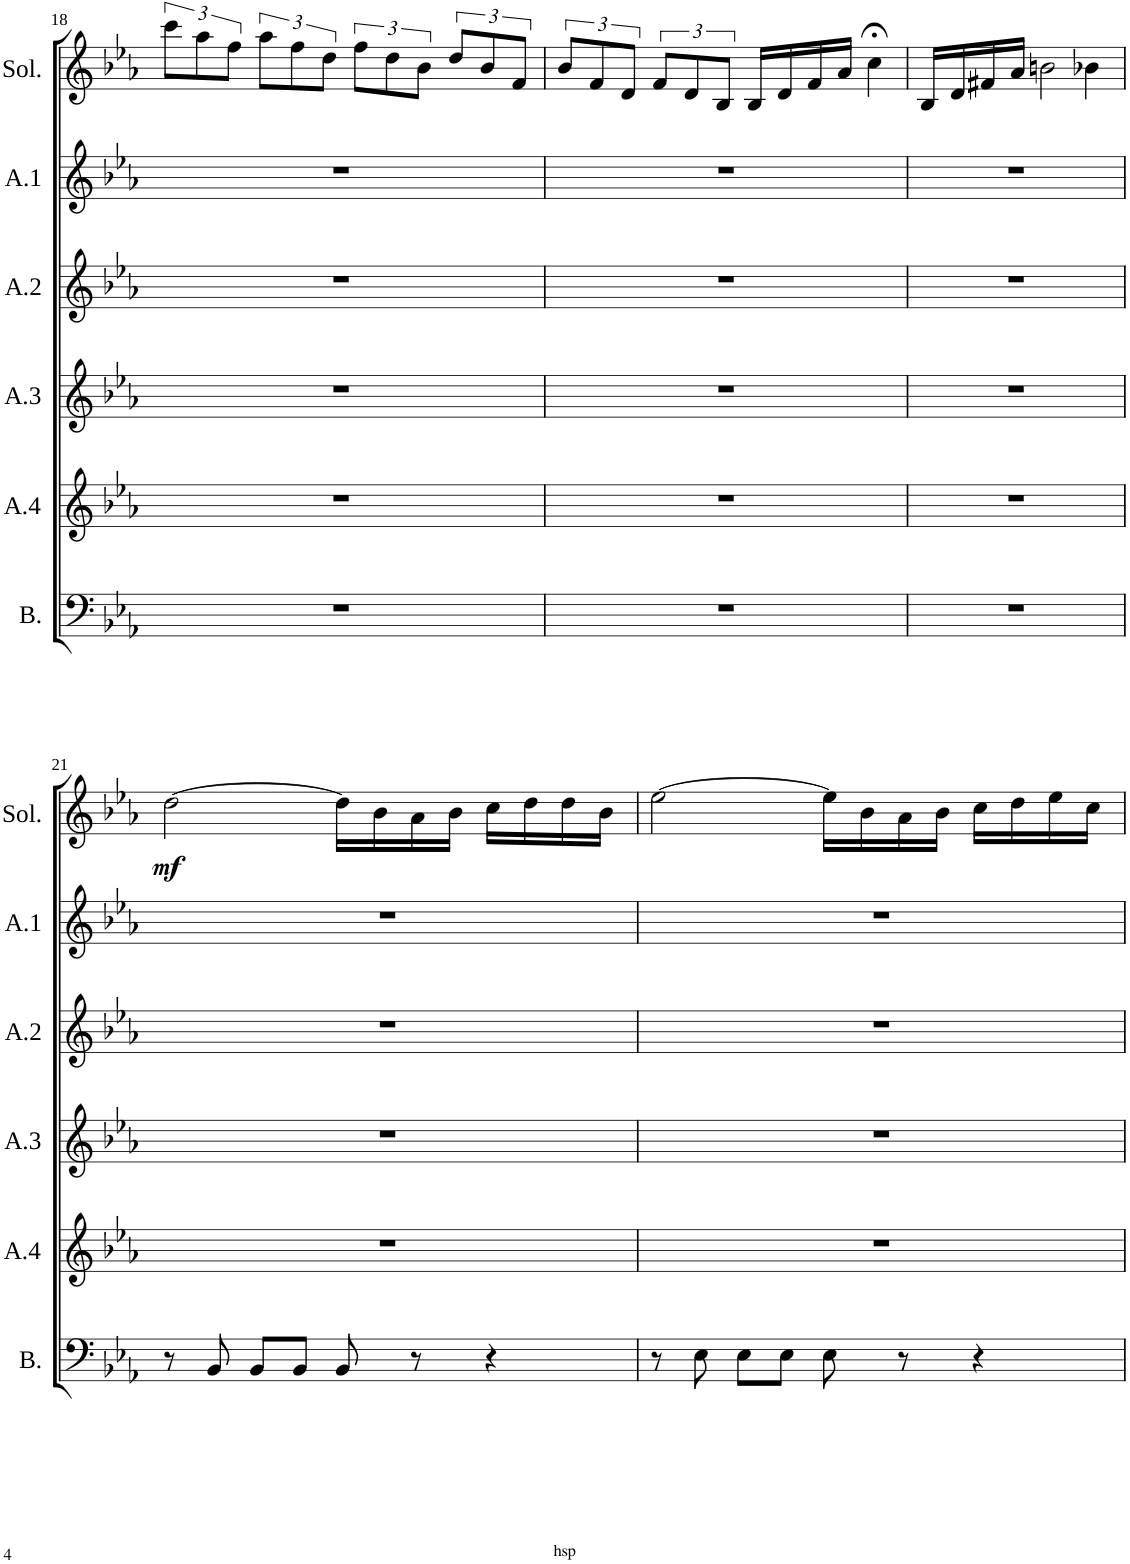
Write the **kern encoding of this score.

**kern	**kern	**kern	**kern	**kern	**kern	**dynam
*part6	*part5	*part4	*part3	*part2	*part1	*part1
*staff6	*staff5	*staff4	*staff3	*staff2	*staff1	*staff1
*I"Bass	*I"Akk. 4	*I"Akk. 3	*I"Akk. 2	*I"Akk. 1	*I"Solo	*
*I'B.	*I'A.4	*I'A.3	*I'A.2	*I'A.1	*I'Sol.	*
!!LO:PB:g=z
*clefF4	*clefG2	*clefG2	*clefG2	*clefG2	*clefG2	*
*k[b-e-a-]	*k[b-e-a-]	*k[b-e-a-]	*k[b-e-a-]	*k[b-e-a-]	*k[b-e-a-]	*
*M4/4	*M4/4	*M4/4	*M4/4	*M4/4	*M4/4	*
*met(c)	*met(c)	*met(c)	*met(c)	*met(c)	*met(c)	*
=18	=18	=18	=18	=18	=18	=18
1r	1r	1r	1r	1r	12ccc\L	.
.	.	.	.	.	12aa-\	.
.	.	.	.	.	12ff\J	.
.	.	.	.	.	12aa-\L	.
.	.	.	.	.	12ff\	.
.	.	.	.	.	12dd\J	.
.	.	.	.	.	12ff\L	.
.	.	.	.	.	12dd\	.
.	.	.	.	.	12b-\J	.
.	.	.	.	.	12dd/L	.
.	.	.	.	.	12b-/	.
.	.	.	.	.	12f/J	.
=19	=19	=19	=19	=19	=19	=19
1r	1r	1r	1r	1r	12b-/L	.
.	.	.	.	.	12f/	.
.	.	.	.	.	12d/J	.
.	.	.	.	.	12f/L	.
.	.	.	.	.	12d/	.
.	.	.	.	.	12B-/J	.
.	.	.	.	.	16B-/LL	.
.	.	.	.	.	16d/	.
.	.	.	.	.	16f/	.
.	.	.	.	.	16a-/JJ	.
.	.	.	.	.	4cc;<\	.
=20	=20	=20	=20	=20	=20	=20
1r	1r	1r	1r	1r	16B-/LL	.
.	.	.	.	.	16d/	.
.	.	.	.	.	16f#X/	.
.	.	.	.	.	16a-/JJ	.
.	.	.	.	.	2bn\	.
.	.	.	.	.	4b-X\	.
!!LO:LB:g=z
=21	=21	=21	=21	=21	=21	=21
!	!	!	!	!	!	!LO:DY:b
8r	1r	1r	1r	1r	[2dd\	mf
8BB-/	.	.	.	.	.	.
8BB-/L	.	.	.	.	.	.
8BB-/J	.	.	.	.	.	.
8BB-/	.	.	.	.	16dd\LL]	.
.	.	.	.	.	16b-\	.
8r	.	.	.	.	16a-\	.
.	.	.	.	.	16b-\JJ	.
4r	.	.	.	.	16cc\LL	.
.	.	.	.	.	16dd\	.
.	.	.	.	.	16dd\	.
.	.	.	.	.	16b-\JJ	.
=22	=22	=22	=22	=22	=22	=22
8r	1r	1r	1r	1r	[2ee-\	.
8E-\	.	.	.	.	.	.
8E-\L	.	.	.	.	.	.
8E-\J	.	.	.	.	.	.
8E-\	.	.	.	.	16ee-\LL]	.
.	.	.	.	.	16b-\	.
8r	.	.	.	.	16a-\	.
.	.	.	.	.	16b-\JJ	.
4r	.	.	.	.	16cc\LL	.
.	.	.	.	.	16dd\	.
.	.	.	.	.	16ee-\	.
.	.	.	.	.	16cc\JJ	.
=	=	=	=	=	=	=
*-	*-	*-	*-	*-	*-	*-
